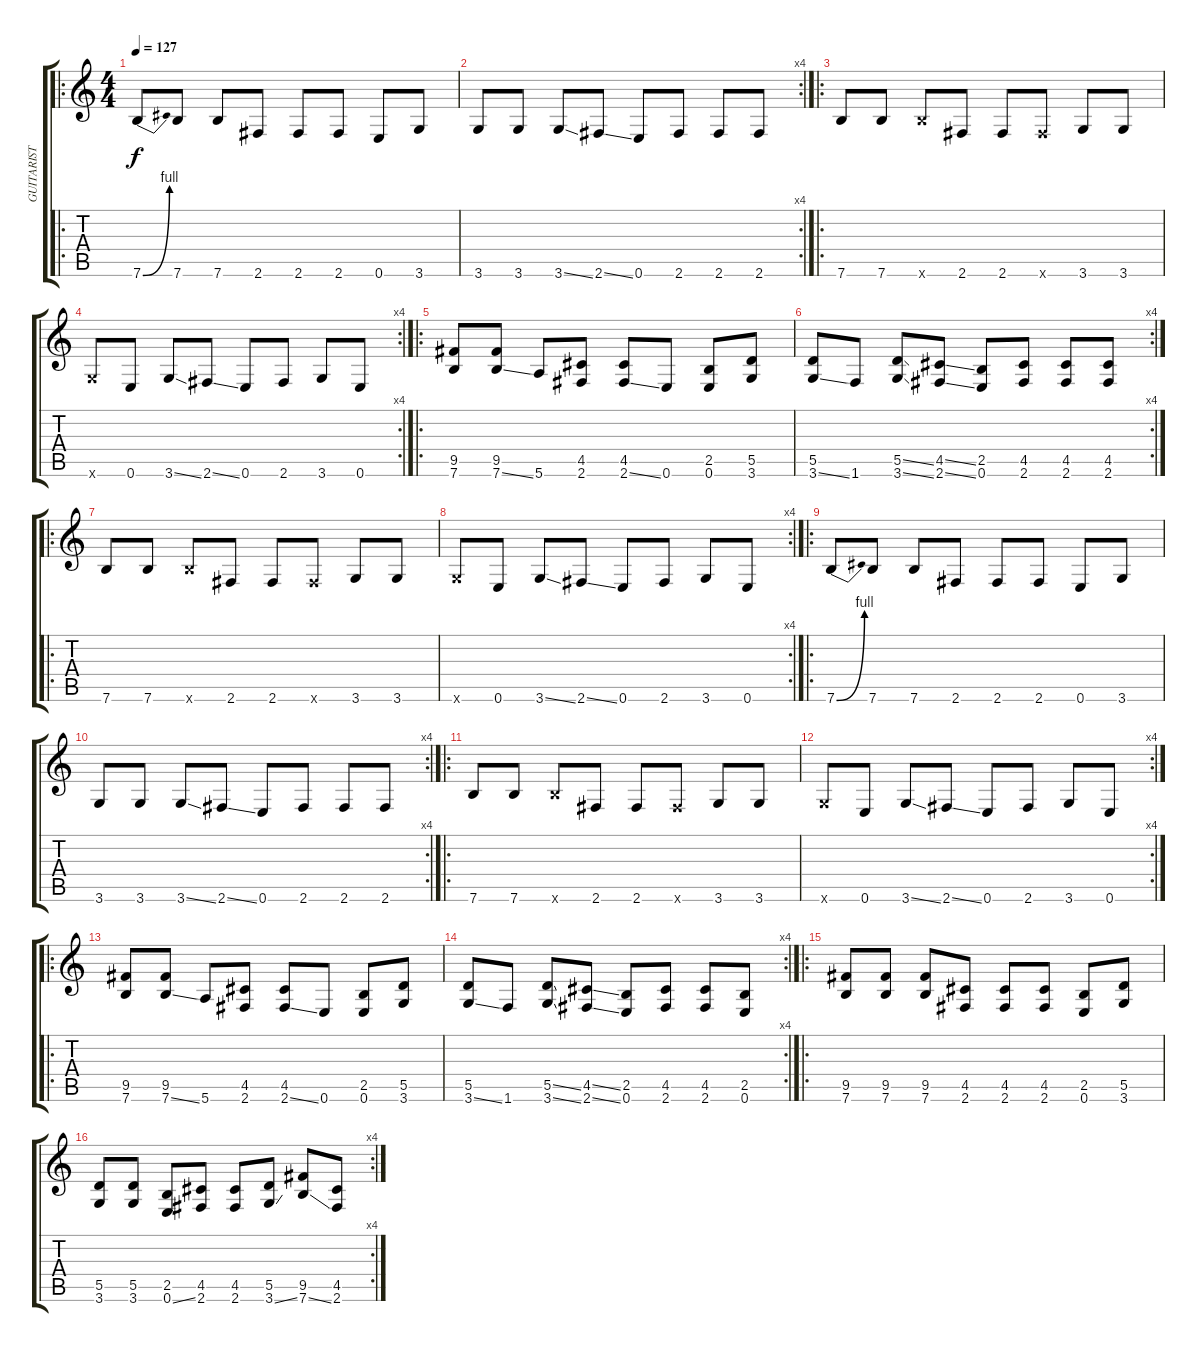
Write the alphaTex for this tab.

\track ("GUITARIST" "GUITARIST") {instrument distortionguitar}
\staff {score tabs}
\tuning (E4 B3 G3 D3 A2 E2) {hide}
\ro
\ts (4 4)
\tempo 127
\clef g2
\ks c
7.6{be (bend 0 0 60 4)}.8{dy f instrument distortionguitar} 7.6.8 7.6.8 2.6.8 2.6.8 2.6.8 0.6.8 3.6.8 |
\rc 4
3.6.8 3.6.8 3.6{ss}.8 2.6{ss}.8 0.6.8 2.6.8 2.6.8 2.6.8 |
\ro
7.6.8 7.6.8 7.6{x}.8 2.6.8 2.6.8 2.6{x}.8 3.6.8 3.6.8 |
\rc 4
3.6{x}.8 0.6.8 3.6{ss}.8 2.6{ss}.8 0.6.8 2.6.8 3.6.8 0.6.8 |
\ro
(9.5 7.6).8 (9.5 7.6{ss}).8 5.6.8 (4.5 2.6).8 (4.5 2.6{ss}).8 0.6.8 (2.5 0.6).8 (5.5 3.6).8 |
\rc 4
(5.5 3.6{ss}).8 1.6.8 (5.5{ss} 3.6{ss}).8 (4.5{ss} 2.6{ss}).8 (2.5 0.6).8 (4.5 2.6).8 (4.5 2.6).8 (4.5 2.6).8 |
\ro
7.6.8 7.6.8 7.6{x}.8 2.6.8 2.6.8 2.6{x}.8 3.6.8 3.6.8 |
\rc 4
3.6{x}.8 0.6.8 3.6{ss}.8 2.6{ss}.8 0.6.8 2.6.8 3.6.8 0.6.8 |
\ro
7.6{be (bend 0 0 60 4)}.8 7.6.8 7.6.8 2.6.8 2.6.8 2.6.8 0.6.8 3.6.8 |
\rc 4
3.6.8 3.6.8 3.6{ss}.8 2.6{ss}.8 0.6.8 2.6.8 2.6.8 2.6.8 |
\ro
7.6.8 7.6.8 7.6{x}.8 2.6.8 2.6.8 2.6{x}.8 3.6.8 3.6.8 |
\rc 4
3.6{x}.8 0.6.8 3.6{ss}.8 2.6{ss}.8 0.6.8 2.6.8 3.6.8 0.6.8 |
\ro
(9.5 7.6).8 (9.5 7.6{ss}).8 5.6.8 (4.5 2.6).8 (4.5 2.6{ss}).8 0.6.8 (2.5 0.6).8 (5.5 3.6).8 |
\rc 4
(5.5 3.6{ss}).8 1.6.8 (5.5{ss} 3.6{ss}).8 (4.5{ss} 2.6{ss}).8 (2.5 0.6).8 (4.5 2.6).8 (4.5 2.6).8 (2.5 0.6).8 |
\ro
(9.5 7.6).8 (9.5 7.6).8 (9.5 7.6).8 (4.5 2.6).8 (4.5 2.6).8 (4.5 2.6).8 (2.5 0.6).8 (5.5 3.6).8 |
\rc 4
(5.5 3.6).8 (5.5 3.6).8 (2.5 0.6{ss}).8 (4.5 2.6).8 (4.5 2.6).8 (5.5 3.6{ss}).8 (9.5 7.6{ss}).8 (4.5 2.6).8
